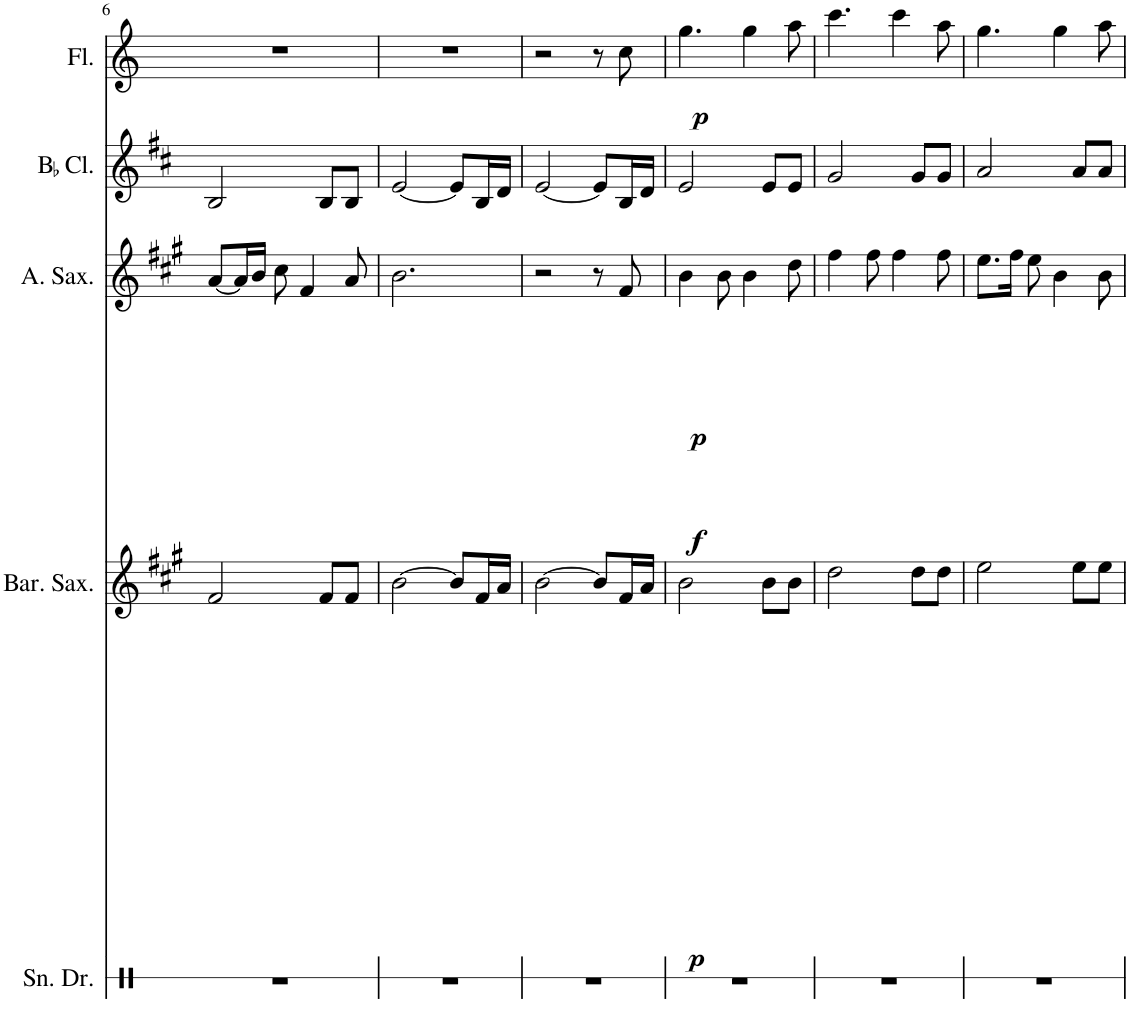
**kern	**kern	**dynam	**kern	**dynam	**kern	**kern	**dynam
*part5	*part4	*part4	*part3	*part3	*part2	*part1	*part1
*staff5	*staff4	*staff4	*staff3	*staff3	*staff2	*staff1	*staff1
*I"Snare Drum	*I"Baritone Saxophone	*	*I"Alto Saxophone	*	*I"BaccidentalFlat Clarinet	*I"Flute	*
*I'Sn. Dr.	*I'Bar. Sax.	*	*I'A. Sax.	*	*I'BaccidentalFlat Cl.	*I'Fl.	*
!!LO:PB:g=z
*clefX	*clefG2	*	*clefG2	*	*clefG2	*clefG2	*
*	*Trd12c21	*	*Trd5c9	*	*Trd1c2	*	*
*k[]	*k[f#c#g#]	*	*k[f#c#g#]	*	*k[f#c#]	*k[]	*
*M3/4	*M3/4	*	*M3/4	*	*M3/4	*M3/4	*
=6	=6	=6	=6	=6	=6	=6	=6
2.r	2f#/	.	[8a/L	.	2B/	2.r	.
.	.	.	16a/L]	.	.	.	.
.	.	.	16b/JJ	.	.	.	.
.	.	.	8cc#\	.	.	.	.
.	.	.	4f#/	.	.	.	.
.	8f#/L	.	.	.	8B/L	.	.
.	8f#/J	.	8a/	.	8B/J	.	.
=7	=7	=7	=7	=7	=7	=7	=7
2.r	[2b\	.	2.b\	.	[2e/	2.r	.
.	8b/L]	.	.	.	8e/L]	.	.
.	16f#/L	.	.	.	16B/L	.	.
.	16a/JJ	.	.	.	16d/JJ	.	.
=8	=8	=8	=8	=8	=8	=8	=8
2.r	[2b\	.	2r	.	[2e/	2r	.
.	8b/L]	.	8r	.	8e/L]	8r	.
!	!	!	!	!	!	!	!LO:DY:b
.	16f#/L	.	8f#/	.	16B/L	8cc\	p
.	16a/JJ	.	.	.	16d/JJ	.	.
=9	=9	=9	=9	=9	=9	=9	=9
!	!	!LO:DY:b	!	!LO:DY:b	!	!	!
!	!	!	!	!LO:DY:n=1:b	!	!	!
2.r	2b\	p	4b\	p f	2e/	4.gg\	.
.	.	.	8b\	.	.	.	.
.	.	.	4b\	.	.	4gg\	.
.	8b\L	.	.	.	8e/L	.	.
.	8b\J	.	8dd\	.	8e/J	8aa\	.
=10	=10	=10	=10	=10	=10	=10	=10
2.r	2dd\	.	4ff#\	.	2g/	4.ccc\	.
.	.	.	8ff#\	.	.	.	.
.	.	.	4ff#\	.	.	4ccc\	.
.	8dd\L	.	.	.	8g/L	.	.
.	8dd\J	.	8ff#\	.	8g/J	8aa\	.
=11	=11	=11	=11	=11	=11	=11	=11
2.r	2ee\	.	8.ee\L	.	2a/	4.gg\	.
.	.	.	16ff#\Jk	.	.	.	.
.	.	.	8ee\	.	.	.	.
.	.	.	4b\	.	.	4gg\	.
.	8ee\L	.	.	.	8a/L	.	.
.	8ee\J	.	8b\	.	8a/J	8aa\	.
=	=	=	=	=	=	=	=
*-	*-	*-	*-	*-	*-	*-	*-
